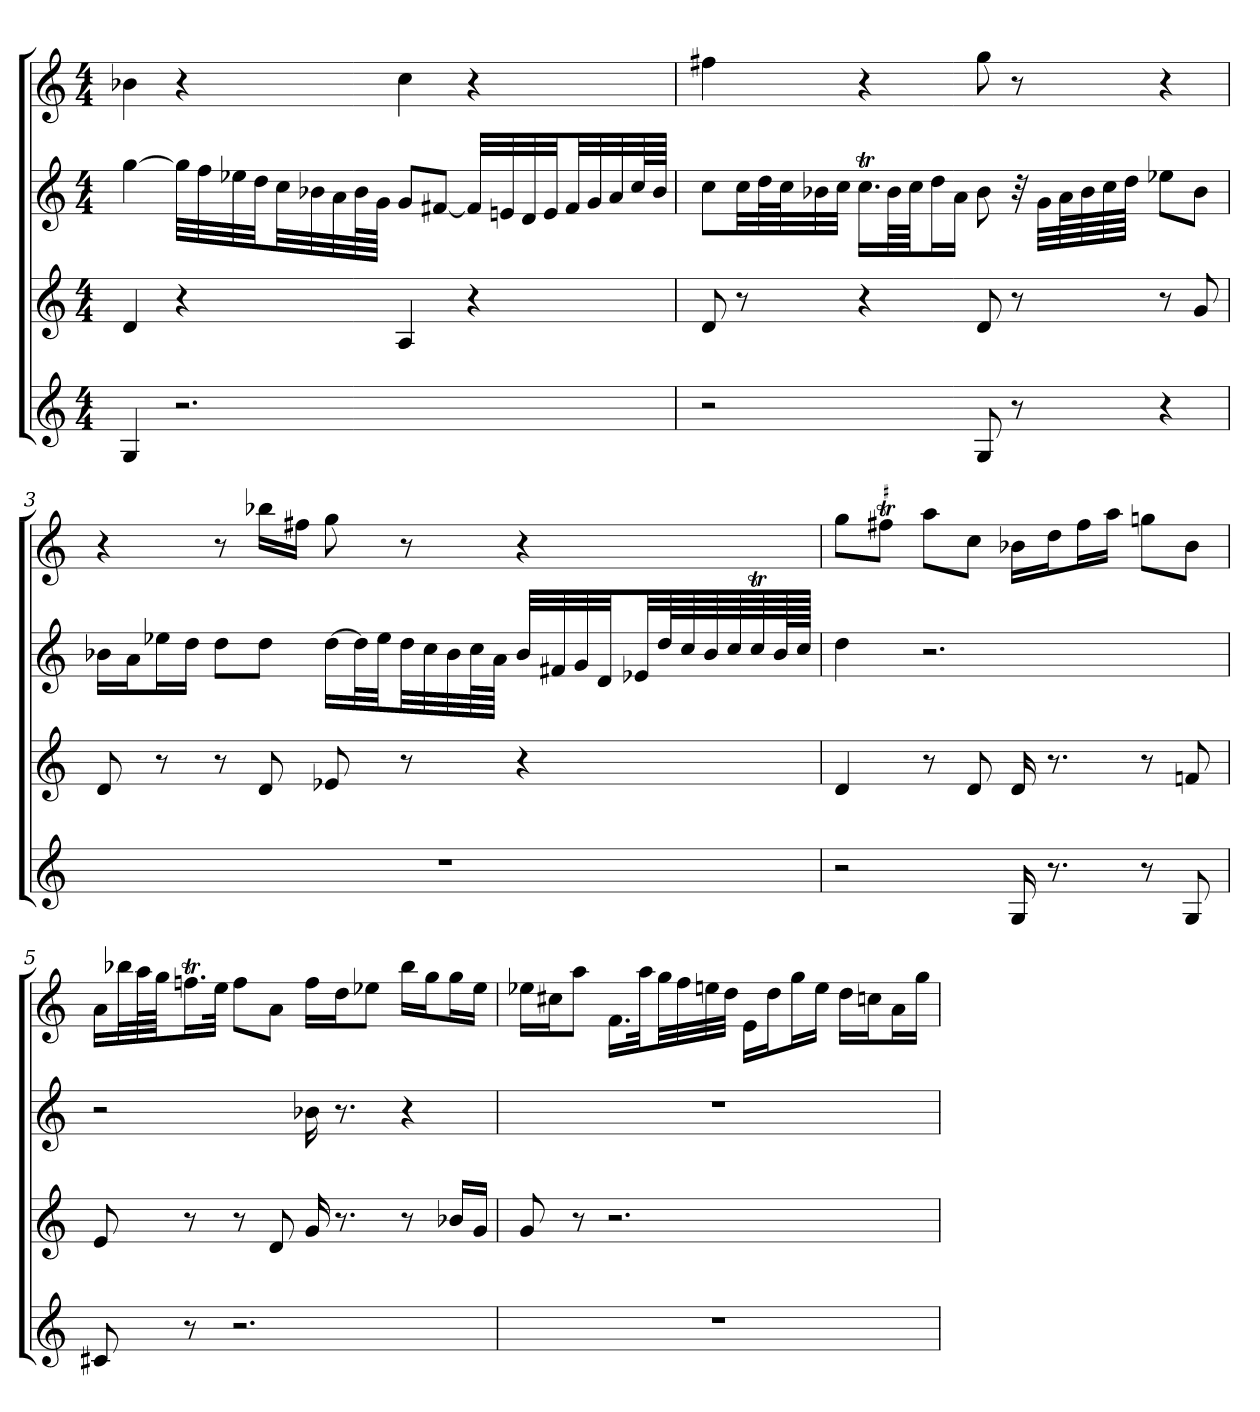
**kern	**kern	**kern	**kern
*part4	*part3	*part2	*part1
*staff4	*staff3	*staff2	*staff1
*M4/4	*M4/4	*M4/4	*M4/4
=1	=1	=1	=1
4G	4d	[4gg	4b-X
2.r	4r	32ggLLL]	4r
.	.	32ff	.
.	.	32ee-X	.
.	.	32ddJJ	.
.	.	32ccLL	.
.	.	32b-X	.
.	.	32a	.
.	.	64b-L	.
.	.	64gJJJJ	.
.	4A	8gL	4cc
.	.	[8f#XJ	.
.	4r	32f#LLL]	4r
.	.	32en	.
.	.	32d	.
.	.	32eJJ	.
.	.	32f#LL	.
.	.	32g	.
.	.	32a	.
.	.	64ccL	.
.	.	64b-JJJJ	.
=2	=2	=2	=2
2r	8d	8ccL	4ff#X
.	8r	32ccLL	.
.	.	64ddL	.
.	.	64ccJ	.
.	.	32b-X	.
.	.	32ccJJJ	.
.	4r	16.ccTLL	4r
.	.	64b-LL	.
.	.	64ccJJJ	.
.	.	16ddL	.
.	.	16aJJ	.
8G	8d	8b-	8gg
8r	8r	32r	8r
.	.	32gLLL	.
.	.	64aL	.
.	.	64b-	.
.	.	64cc	.
.	.	64ddJJJJ	.
4r	8r	8ee-XL	4r
.	8g	8b-J	.
=3	=3	=3	=3
1r	8d	16b-XLL	4r
.	.	16aJ	.
.	8r	16ee-XL	.
.	.	16ddJJ	.
.	8r	8ddL	8r
.	8d	8ddJ	16bb-XLL
.	.	.	16ff#XJJ
.	8e-X	[16ddLL	8gg
.	.	32ddL]	.
.	.	32ee-JJ	.
.	8r	32ddLL	8r
.	.	32cc	.
.	.	32b-	.
.	.	64ccL	.
.	.	64aJJJJ	.
.	4r	32b-LLL	4r
.	.	32f#X	.
.	.	32g	.
.	.	32dJJ	.
.	.	32e-XLL	.
.	.	64ddL	.
.	.	64cc	.
.	.	64b-	.
.	.	64cc	.
.	.	64ccT	.
.	.	128b-L	.
.	.	128ccJJJJJ	.
=4	=4	=4	=4
2r	4d	4dd	8ggL
!	!	!	!LO:TR:acc=#
.	.	.	8ff#XTJ
.	8r	2.r	8aaL
.	8d	.	8ccJ
16G	16d	.	16b-XLL
8.r	8.r	.	16ddJ
.	.	.	16ff#L
.	.	.	16aaJJ
8r	8r	.	8ggnL
8G	8fn	.	8b-J
=5	=5	=5	=5
8c#X	8e	2r	16aLL
.	.	.	32bb-XL
.	.	.	64aaL
.	.	.	64ggJJJ
8r	8r	.	16.ffnTL
.	.	.	32eeJJk
2.r	8r	.	8ffL
.	8d	.	8aJ
.	16g	16b-X	16ffLL
.	8.r	8.r	16ddJ
.	.	.	8ee-XJ
.	8r	4r	16bb-LL
.	.	.	16ggJ
.	16b-XLL	.	16ggL
.	16gJJ	.	16ee-JJ
=6	=6	=6	=6
1r	8g	1r	16ee-XLL
.	.	.	16cc#XJ
.	8r	.	8aaJ
.	2.r	.	16.fLL
.	.	.	32aaJk
.	.	.	32ggLL
.	.	.	32ff
.	.	.	32een
.	.	.	32ddJJJ
.	.	.	16eLL
.	.	.	16ddJ
.	.	.	16ggL
.	.	.	16eeJJ
.	.	.	16ddLL
.	.	.	16ccnJ
.	.	.	16aL
.	.	.	16ggJJ
=	=	=	=
*-	*-	*-	*-
